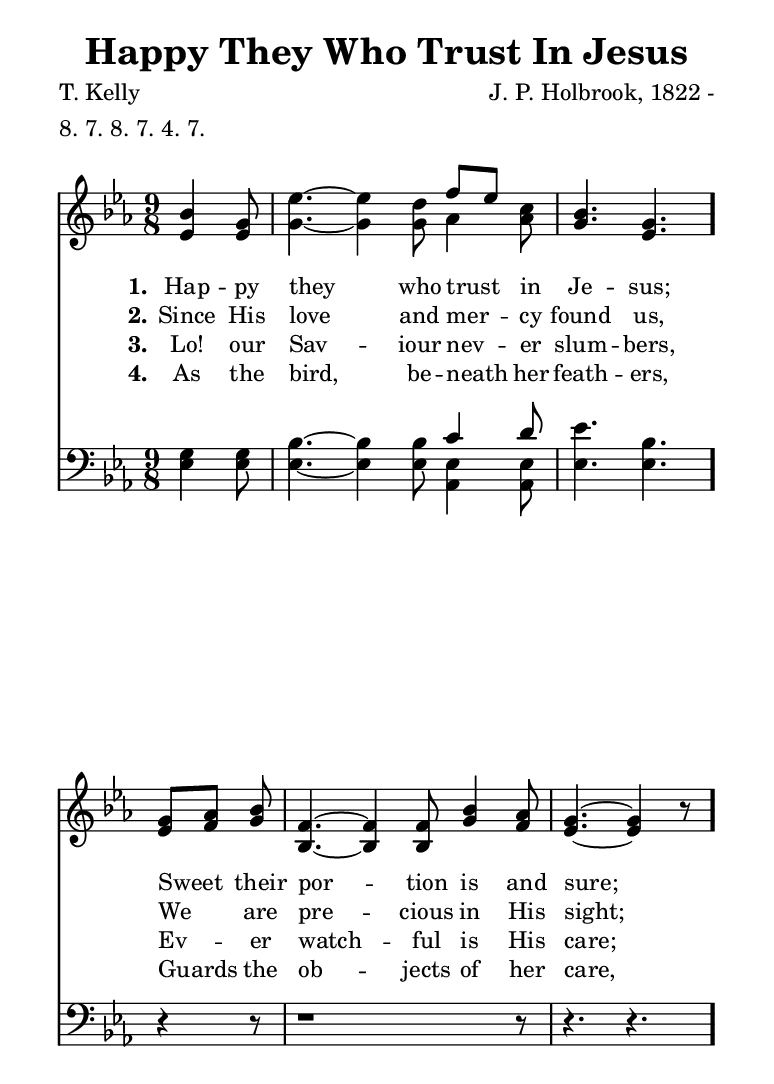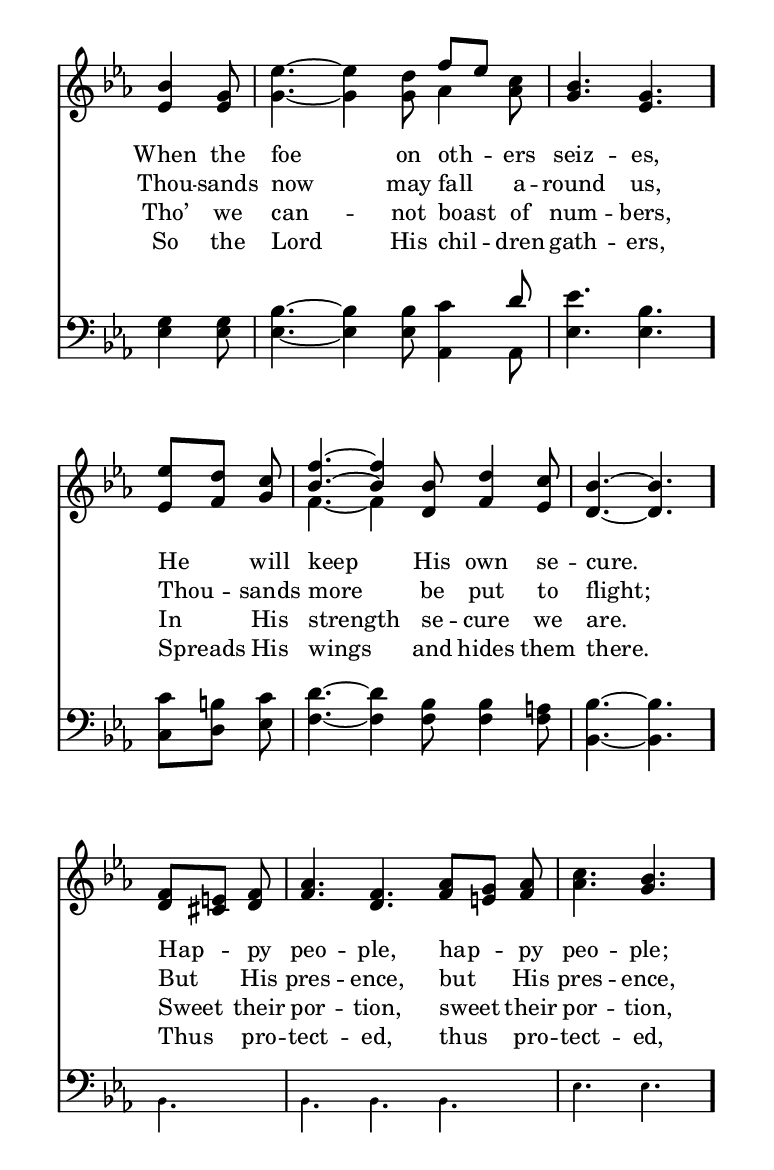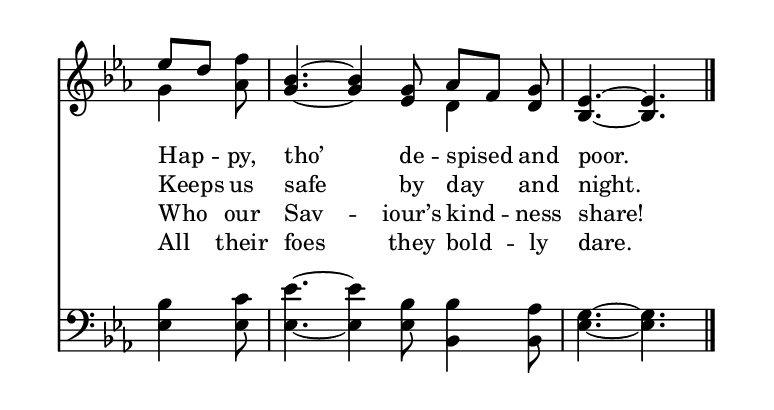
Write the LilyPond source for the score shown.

\include "common/global.ily"
\paper {
  \include "common/paper.ily"
  ragged-last-bottom = ##t
}

\header{
  hymnnumber = "215"
  title = "Happy They Who Trust In Jesus"
  tunename = "Segur"
  meter = "8. 7. 8. 7. 4. 7."
  poet = "T. Kelly"
  composer = "J. P. Holbrook, 1822 -"
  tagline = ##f
}

global = {
  \include "common/overrides.ily"
  \override Staff.TimeSignature.style = #'numbered
  \time 9/8
  \override Score.MetronomeMark.transparent = ##t % hide all fermata changes too
  \tempo 4=100
  \key ees \major
  \partial 4.
  \autoBeamOff
}

notesSoprano = {
\global
\relative c'' {

  bes4 g8 | ees'4. ~ ees4 d8 f8[ ees] c | bes4. g
  g8[ aes] bes | f4. ~ f4 f8 bes4 aes8 | g4. ~ g4 r8
  bes4 g8 | ees'4. ~ ees4 d8 f8[ ees] c | bes4. g
  ees'8[ d] c | <f bes,>4. ~ <f bes,>4 bes,8 d4 c8 | bes4. ~ bes
  f8[ e] f | aes4. f aes8[ g] aes | c4. bes
  ees8[ d] f | bes,4. ~ bes4 g8 aes8[ f] g | ees4. ~ ees

  \bar "|."

}
}

notesAlto = {
\global
\relative e' {

  ees4 ees8 | g4. ~ g4 g8 aes4 aes8 | g4. ees
  ees8[ f] g | bes,4. ~ bes4 bes8 g'4 f8 | ees4. ~ ees4 r8
  ees4 ees8 | g4. ~ g4 g8 aes4 aes8 | g4. ees
  ees8[ f] g | f4. ~ f4 d8 f4 ees8 | d4. ~ d
  d8[ cis] d | f4. d f8[ e] f | aes4. g
  g4 aes8 | g4. ~ g4 ees8 d4 d8 | bes4. ~ bes

}
}

notesTenor = {
\global
\relative a {

  g4 g8 | bes4. ~ bes4 bes8 c4 d8 | ees4. bes
  r4 r8 | r1 r8 | r4. r4. % TODO whole-measure rest
  g4 g8 | bes4. ~ bes4 bes8 c4 d8 | ees4. bes
  c8[ b] c | d4. ~ d4 bes8 bes4 a8 | bes4. ~ bes
  { \repeat unfold 9 \skip 4 }
  bes4 c8 | ees4. ~ ees4 bes8 bes4 aes8 | g4. ~ g


}
}

notesBass = {
\global
\relative f {

  ees4 ees8 | ees4. ~ ees4 ees8 <ees aes,>4 <ees aes,>8 | ees4. ees
  r4 r8 | r1 r8 | r4. r4. % TODO whole-measure rest
  ees4 ees8 | ees4. ~ ees4 ees8 aes,4 aes8 | ees'4. ees
  c8[ d] ees | f4. ~ f4 f8 f4 f8 | bes,4. ~ bes
  \override NoteHead.font-size = #-4
  bes4. | bes bes bes | ees4. ees
  \override NoteHead.font-size = #0
  ees4 ees8 | ees4. ~ ees4 ees8 bes4 bes8 | ees4. ~ ees

}
}

wordsA = \lyricmode {
\set stanza = "1."

Hap -- py they who trust in Je -- sus; \bar "."
Sweet their por -- tion is and sure; \bar "."
When the foe on oth -- ers seiz -- es, \bar "."
He will keep His own se -- cure. \bar "."
Hap -- py peo -- ple, %{HIDE>%} hap -- py peo -- ple; %{<HIDE%} \bar "."
Hap -- py, tho’ de -- spised and poor. \bar "."

}

wordsB = \lyricmode {
\set stanza = "2."

Since His love and mer -- cy found us,
We are pre -- cious in His sight;
Thou -- sands now may fall a -- round us,
Thou -- sands more be put to flight;
But His pres -- ence, %{HIDE>%} but His pres -- ence, %{<HIDE%}
Keeps us safe by day and night.

}

wordsC = \lyricmode {
\set stanza = "3."

Lo! our Sav -- iour nev -- er slum -- bers,
Ev -- er watch -- ful is His care;
Tho’ we can -- not boast of num -- bers,
In His strength se -- cure we are.
Sweet their por -- tion, %{HIDE>%} sweet their por -- tion, %{<HIDE%}
Who our Sav -- iour’s kind -- ness share!

}

wordsD = \lyricmode {
\set stanza = "4."

As the bird, be -- neath her feath -- ers,
Guards the ob -- jects of her care,
So the Lord His chil -- dren gath -- ers,
Spreads His wings and hides them there.
Thus pro -- tect -- ed, %{HIDE>%} thus pro -- tect -- ed, %{<HIDE%}
All their foes they bold -- ly dare.

}

\score {
  \context ChoirStaff <<
    \context Staff = upper <<
      \set Staff.autoBeaming = ##f
      \set ChoirStaff.systemStartDelimiter = #'SystemStartBar
      \set ChoirStaff.printPartCombineTexts = ##f
      \partcombine #'(2 . 9) \notesSoprano \notesAlto
      \context NullVoice = sopranos { \voiceOne << \notesSoprano >> }
      \context NullVoice = altos { \voiceTwo << \notesAlto >> }
      \context Lyrics = one   \lyricsto sopranos \wordsA
      \context Lyrics = two   \lyricsto sopranos \wordsB
      \context Lyrics = three \lyricsto sopranos \wordsC
      \context Lyrics = four  \lyricsto sopranos \wordsD
    >>
    \context Staff = men <<
      \clef bass
      \set ChoirStaff.printPartCombineTexts = ##f
      \partcombine #'(2 . 9) \notesTenor \notesBass
      \context NullVoice = tenors { \voiceOne << \notesTenor >> }
      \context NullVoice = basses { \voiceTwo << \notesBass >> }
    >>
  >>
  \layout {
    \include "common/layout.ily"
  }
  \midi{
    \include "common/midi.ily"
  }
}

\version "2.19.49"  % necessary for upgrading to future LilyPond versions.

% vi:set et ts=2 sw=2 ai nocindent syntax=lilypond:
